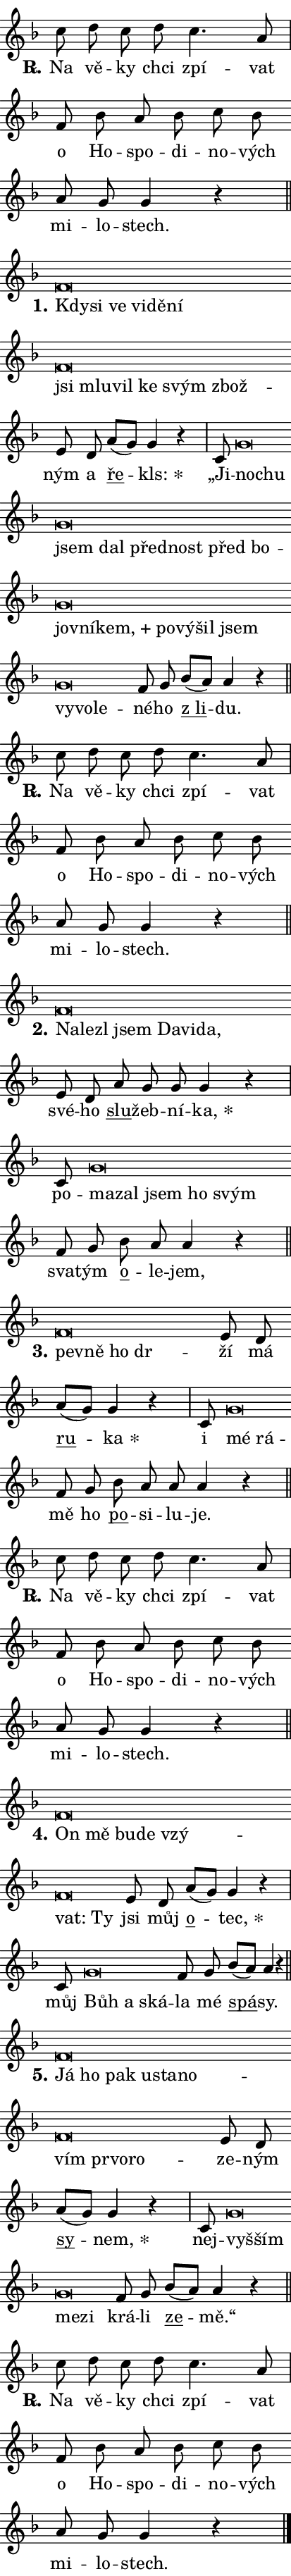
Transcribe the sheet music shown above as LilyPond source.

\version "2.22.1"
\header { tagline = "" }
\paper {
  indent = 0\cm
  top-margin = 0\cm
  right-margin = 0\cm
  bottom-margin = 0\cm
  left-margin = 0\cm
  paper-width = 7\cm
  page-breaking = #ly:one-page-breaking
  system-system-spacing.basic-distance = #11
  score-system-spacing.basic-distance = #11
  ragged-last = ##f
}


%% Author: Thomas Morley
%% https://lists.gnu.org/archive/html/lilypond-user/2020-05/msg00002.html
#(define (line-position grob)
"Returns position of @var[grob} in current system:
   @code{'start}, if at first time-step
   @code{'end}, if at last time-step
   @code{'middle} otherwise
"
  (let* ((col (ly:item-get-column grob))
         (ln (ly:grob-object col 'left-neighbor))
         (rn (ly:grob-object col 'right-neighbor))
         (col-to-check-left (if (ly:grob? ln) ln col))
         (col-to-check-right (if (ly:grob? rn) rn col))
         (break-dir-left
           (and
             (ly:grob-property col-to-check-left 'non-musical #f)
             (ly:item-break-dir col-to-check-left)))
         (break-dir-right
           (and
             (ly:grob-property col-to-check-right 'non-musical #f)
             (ly:item-break-dir col-to-check-right))))
        (cond ((eqv? 1 break-dir-left) 'start)
              ((eqv? -1 break-dir-right) 'end)
              (else 'middle))))

#(define (tranparent-at-line-position vctor)
  (lambda (grob)
  "Relying on @code{line-position} select the relevant enry from @var{vctor}.
Used to determine transparency,"
    (case (line-position grob)
      ((end) (not (vector-ref vctor 0)))
      ((middle) (not (vector-ref vctor 1)))
      ((start) (not (vector-ref vctor 2))))))

noteHeadBreakVisibility =
#(define-music-function (break-visibility)(vector?)
"Makes @code{NoteHead}s transparent relying on @var{break-visibility}"
#{
  \override NoteHead.transparent =
    #(tranparent-at-line-position break-visibility)
#})

#(define delete-ledgers-for-transparent-note-heads
  (lambda (grob)
    "Reads whether a @code{NoteHead} is transparent.
If so this @code{NoteHead} is removed from @code{'note-heads} from
@var{grob}, which is supposed to be @code{LedgerLineSpanner}.
As a result ledgers are not printed for this @code{NoteHead}"
    (let* ((nhds-array (ly:grob-object grob 'note-heads))
           (nhds-list
             (if (ly:grob-array? nhds-array)
                 (ly:grob-array->list nhds-array)
                 '()))
           ;; Relies on the transparent-property being done before
           ;; Staff.LedgerLineSpanner.after-line-breaking is executed.
           ;; This is fragile ...
           (to-keep
             (remove
               (lambda (nhd)
                 (ly:grob-property nhd 'transparent #f))
               nhds-list)))
      ;; TODO find a better method to iterate over grob-arrays, similiar
      ;; to filter/remove etc for lists
      ;; For now rebuilt from scratch
      (set! (ly:grob-object grob 'note-heads)  '())
      (for-each
        (lambda (nhd)
          (ly:pointer-group-interface::add-grob grob 'note-heads nhd))
        to-keep))))

hideNotes = {
  \noteHeadBreakVisibility #begin-of-line-visible
}
unHideNotes = {
  \noteHeadBreakVisibility #all-visible
}

% work-around for resetting accidentals
% https://lilypond.org/doc/v2.23/Documentation/notation/displaying-rhythms#unmetered-music
cadenzaMeasure = {
  \cadenzaOff
  \partial 1024 s1024
  \cadenzaOn
}

#(define-markup-command (accent layout props text) (markup?)
  "Underline accented syllable"
  (interpret-markup layout props
    #{\markup \override #'(offset . 4.3) \underline { #text }#}))

responsum = \markup \concat {
  "R" \hspace #-1.05 \path #0.1 #'((moveto 0 0.07) (lineto 0.9 0.8)) \hspace #0.05 "."
}

\layout {
    \context {
        \Staff
        \remove "Time_signature_engraver"
        \override LedgerLineSpanner.after-line-breaking = #delete-ledgers-for-transparent-note-heads
    }
    \context {
        \Voice {
            \override NoteHead.output-attributes = #'((class . "notehead"))
            \override Hairpin.height = #0.55
        }
    }
    \context {
        \Lyrics {
            \override StanzaNumber.output-attributes = #'((class . "stanzanumber"))
            \override LyricSpace.minimum-distance = #0.9
            \override LyricText.font-name = #"TeX Gyre Schola"
            \override LyricText.font-size = 1
            \override StanzaNumber.font-name = #"TeX Gyre Schola Bold"
            \override StanzaNumber.font-size = 1
        }
    }
}

% magnetic-lyrics.ily
%
%   written by
%     Jean Abou Samra <jean@abou-samra.fr>
%     Werner Lemberg <wl@gnu.org>
%
%   adapted by
%     Jiri Hon <jiri.hon@gmail.com>
%
% Version 2022-Apr-15

% https://www.mail-archive.com/lilypond-user@gnu.org/msg149350.html

#(define (Left_hyphen_pointer_engraver context)
   "Collect syllable-hyphen-syllable occurrences in lyrics and store
them in properties.  This engraver only looks to the left.  For
example, if the lyrics input is @code{foo -- bar}, it does the
following.

@itemize @bullet
@item
Set the @code{text} property of the @code{LyricHyphen} grob between
@q{foo} and @q{bar} to @code{foo}.

@item
Set the @code{left-hyphen} property of the @code{LyricText} grob with
text @q{foo} to the @code{LyricHyphen} grob between @q{foo} and
@q{bar}.
@end itemize

Use this auxiliary engraver in combination with the
@code{lyric-@/text::@/apply-@/magnetic-@/offset!} hook."
   (let ((hyphen #f)
         (text #f))
     (make-engraver
      (acknowledgers
       ((lyric-syllable-interface engraver grob source-engraver)
        (set! text grob)))
      (end-acknowledgers
       ((lyric-hyphen-interface engraver grob source-engraver)
        ;(when (not (grob::has-interface grob 'lyric-space-interface))
          (set! hyphen grob)));)
      ((stop-translation-timestep engraver)
       (when (and text hyphen)
         (ly:grob-set-object! text 'left-hyphen hyphen))
       (set! text #f)
       (set! hyphen #f)))))

#(define (lyric-text::apply-magnetic-offset! grob)
   "If the space between two syllables is less than the value in
property @code{LyricText@/.details@/.squash-threshold}, move the right
syllable to the left so that it gets concatenated with the left
syllable.

Use this function as a hook for
@code{LyricText@/.after-@/line-@/breaking} if the
@code{Left_@/hyphen_@/pointer_@/engraver} is active."
   (let ((hyphen (ly:grob-object grob 'left-hyphen #f)))
     (when hyphen
       (let ((left-text (ly:spanner-bound hyphen LEFT)))
         (when (grob::has-interface left-text 'lyric-syllable-interface)
           (let* ((common (ly:grob-common-refpoint grob left-text X))
                  (this-x-ext (ly:grob-extent grob common X))
                  (left-x-ext
                   (begin
                     ;; Trigger magnetism for left-text.
                     (ly:grob-property left-text 'after-line-breaking)
                     (ly:grob-extent left-text common X)))
                  ;; `delta` is the gap width between two syllables.
                  (delta (- (interval-start this-x-ext)
                            (interval-end left-x-ext)))
                  (details (ly:grob-property grob 'details))
                  (threshold (assoc-get 'squash-threshold details 0.2)))
             (when (< delta threshold)
               (let* (;; We have to manipulate the input text so that
                      ;; ligatures crossing syllable boundaries are not
                      ;; disabled.  For languages based on the Latin
                      ;; script this is essentially a beautification.
                      ;; However, for non-Western scripts it can be a
                      ;; necessity.
                      (lt (ly:grob-property left-text 'text))
                      (rt (ly:grob-property grob 'text))
                      (is-space (grob::has-interface hyphen 'lyric-space-interface))
                      (space (if is-space " " ""))
                      (space-markup (grob-interpret-markup grob " "))
                      (space-size (interval-length (ly:stencil-extent space-markup X)))
                      (extra-delta (if is-space space-size 0))
                      ;; Append new syllable.
                      (ltrt-space (if (and (string? lt) (string? rt))
                                (string-append lt space rt)
                                (make-concat-markup (list lt space rt))))
                      ;; Right-align `ltrt` to the right side.
                      (ltrt-space-markup (grob-interpret-markup
                               grob
                               (make-translate-markup
                                (cons (interval-length this-x-ext) 0)
                                (make-right-align-markup ltrt-space)))))
                 (begin
                   ;; Don't print `left-text`.
                   (ly:grob-set-property! left-text 'stencil #f)
                   ;; Set text and stencil (which holds all collected
                   ;; syllables so far) and shift it to the left.
                   (ly:grob-set-property! grob 'text ltrt-space)
                   (ly:grob-set-property! grob 'stencil ltrt-space-markup)
                   (ly:grob-translate-axis! grob (- (- delta extra-delta)) X))))))))))


#(define (lyric-hyphen::displace-bounds-first grob)
   ;; Make very sure this callback isn't triggered too early.
   (let ((left (ly:spanner-bound grob LEFT))
         (right (ly:spanner-bound grob RIGHT)))
     (ly:grob-property left 'after-line-breaking)
     (ly:grob-property right 'after-line-breaking)
     (ly:lyric-hyphen::print grob)))

squashThreshold = #0.4

\layout {
  \context {
    \Lyrics
    \consists #Left_hyphen_pointer_engraver
    \override LyricText.after-line-breaking =
      #lyric-text::apply-magnetic-offset!
    \override LyricHyphen.stencil = #lyric-hyphen::displace-bounds-first
    \override LyricText.details.squash-threshold = \squashThreshold
    \override LyricHyphen.minimum-distance = 0
    \override LyricHyphen.minimum-length = \squashThreshold
  }
}

squash = \override LyricText.details.squash-threshold = 9999
unSquash = \override LyricText.details.squash-threshold = \squashThreshold

left = \override LyricText.self-alignment-X = #LEFT
unLeft = \revert LyricText.self-alignment-X

starOffset = #(lambda (grob) 
                (let ((x_offset (ly:self-alignment-interface::aligned-on-x-parent grob)))
                  (if (= x_offset 0) 0 (+ x_offset 1.2))))

star = #(define-music-function (syllable)(string?)
"Append star separator at the end of a syllable"
#{
  \once \override LyricText.X-offset = #starOffset
  \lyricmode { \markup {
    #syllable
    \override #'((font-name . "TeX Gyre Schola Bold")) \hspace #0.2 \lower #0.65 \larger "*"
  } }
#})

starAccent = #(define-music-function (syllable)(string?)
"Append star separator at the end of a syllable and make accent"
#{
  \once \override LyricText.X-offset = #starOffset
  \lyricmode { \markup {
    \accent #syllable
    \override #'((font-name . "TeX Gyre Schola Bold")) \hspace #0.2 \lower #0.65 \larger "*"
  } }
#})

breath = #(define-music-function (syllable)(string?)
"Append breathing indicator at the end of a syllable"
#{
  \lyricmode { \markup { #syllable "+" } }
#})

optionalBreath = #(define-music-function (syllable)(string?)
"Append optional breathing indicator at the end of a syllable"
#{
  \lyricmode { \markup { #syllable "(+)" } }
#})


\score {
    <<
        \new Voice = "melody" { \cadenzaOn \key f \major \relative { c''8 d c d c4. a8 \cadenzaMeasure \bar "|" f bes a bes \bar "" c bes \bar "" a g g4 r \cadenzaMeasure \bar "||" \break }
\relative { f'\breve*1/16 \hideNotes \breve*1/16 \bar "" \breve*1/16 \bar "" \breve*1/16 \bar "" \breve*1/16 \bar "" \breve*1/16 \bar "" \breve*1/16 \bar "" \breve*1/16 \bar "" \breve*1/16 \bar "" \breve*1/16 \bar "" \breve*1/16 \breve*1/16 \bar "" \unHideNotes e8 d \bar "" a'[( g)] g4 r \cadenzaMeasure \bar "|" c,8 g'\breve*1/16 \hideNotes \breve*1/16 \bar "" \breve*1/16 \bar "" \breve*1/16 \bar "" \breve*1/16 \bar "" \breve*1/16 \bar "" \breve*1/16 \bar "" \breve*1/16 \bar "" \breve*1/16 \bar "" \breve*1/16 \bar "" \breve*1/16 \bar "" \breve*1/16 \bar "" \breve*1/16 \bar "" \breve*1/16 \bar "" \breve*1/16 \bar "" \breve*1/16 \bar "" \breve*1/16 \breve*1/16 \bar "" \unHideNotes f8 g \bar "" bes[( a)] a4 r \cadenzaMeasure \bar "||" \break }
\relative { c''8 d c d c4. a8 \cadenzaMeasure \bar "|" f bes a bes \bar "" c bes \bar "" a g g4 r \cadenzaMeasure \bar "||" \break }
\relative { f'\breve*1/16 \hideNotes \breve*1/16 \bar "" \breve*1/16 \bar "" \breve*1/16 \bar "" \breve*1/16 \bar "" \breve*1/16 \breve*1/16 \bar "" \unHideNotes e8 d \bar "" a' g g g4 r \cadenzaMeasure \bar "|" c,8 g'\breve*1/16 \hideNotes \breve*1/16 \bar "" \breve*1/16 \bar "" \breve*1/16 \breve*1/16 \bar "" \unHideNotes f8 g \bar "" bes a a4 r \cadenzaMeasure \bar "||" \break }
\relative { f'\breve*1/16 \hideNotes \breve*1/16 \bar "" \breve*1/16 \breve*1/16 \bar "" \unHideNotes e8 d \bar "" a'[( g)] g4 r \cadenzaMeasure \bar "|" c,8 g'\breve*1/16 \hideNotes \breve*1/16 \bar "" \unHideNotes f8 g \bar "" bes a a a4 r \cadenzaMeasure \bar "||" \break }
\relative { c''8 d c d c4. a8 \cadenzaMeasure \bar "|" f bes a bes \bar "" c bes \bar "" a g g4 r \cadenzaMeasure \bar "||" \break }
\relative { f'\breve*1/16 \hideNotes \breve*1/16 \bar "" \breve*1/16 \bar "" \breve*1/16 \bar "" \breve*1/16 \bar "" \breve*1/16 \breve*1/16 \bar "" \unHideNotes e8 d \bar "" a'[( g)] g4 r \cadenzaMeasure \bar "|" c,8 g'\breve*1/16 \hideNotes \breve*1/16 \breve*1/16 \bar "" \unHideNotes f8 g \bar "" bes[( a)] a4 r \cadenzaMeasure \bar "||" \break }
\relative { f'\breve*1/16 \hideNotes \breve*1/16 \bar "" \breve*1/16 \bar "" \breve*1/16 \bar "" \breve*1/16 \bar "" \breve*1/16 \bar "" \breve*1/16 \bar "" \breve*1/16 \bar "" \breve*1/16 \breve*1/16 \bar "" \unHideNotes e8 d \bar "" a'[( g)] g4 r \cadenzaMeasure \bar "|" c,8 g'\breve*1/16 \hideNotes \breve*1/16 \bar "" \breve*1/16 \breve*1/16 \bar "" \unHideNotes f8 g \bar "" bes[( a)] a4 r \cadenzaMeasure \bar "||" \break }
\relative { c''8 d c d c4. a8 \cadenzaMeasure \bar "|" f bes a bes \bar "" c bes \bar "" a g g4 r \cadenzaMeasure \bar "||" \break } \bar "|." }
        \new Lyrics \lyricsto "melody" { \lyricmode { \set stanza = \responsum
Na vě -- ky chci zpí -- vat o Ho -- spo -- di -- no -- vých mi -- lo -- stech.
\set stanza = "1."
\left Kdy -- \squash si ve vi -- dě -- ní jsi mlu -- vil ke svým zbož -- \unLeft \unSquash ným a \markup \accent ře -- \star kls: „Ji -- \left no -- \squash chu jsem dal před -- nost před bo -- jov -- ní -- \breath "kem," po -- vý -- šil jsem vy -- vo -- le -- \unLeft \unSquash né -- ho \markup \accent "z li" -- du.
\set stanza = \responsum
Na vě -- ky chci zpí -- vat o Ho -- spo -- di -- no -- vých mi -- lo -- stech.
\set stanza = "2."
\left Na -- \squash le -- zl jsem Da -- vi -- da, \unLeft \unSquash své -- ho \markup \accent slu -- žeb -- ní -- \star ka, po -- \left ma -- \squash zal jsem ho svým \unLeft \unSquash sva -- tým \markup \accent o -- le -- jem,
\set stanza = "3."
\left pev -- \squash ně ho dr -- \unLeft \unSquash ží má \markup \accent ru -- \star ka i \left mé \squash rá -- \unLeft \unSquash mě ho \markup \accent po -- si -- lu -- je.
\set stanza = \responsum
Na vě -- ky chci zpí -- vat o Ho -- spo -- di -- no -- vých mi -- lo -- stech.
\set stanza = "4."
\left On \squash mě bu -- de vzý -- vat: Ty \unLeft \unSquash jsi můj \markup \accent o -- \star tec, můj \left Bůh \squash a ská -- \unLeft \unSquash la mé \markup \accent spá -- sy.
\set stanza = "5."
\left Já \squash ho pak u -- sta -- no -- vím pr -- vo -- ro -- \unLeft \unSquash ze -- ným \markup \accent sy -- \star nem, nej -- \left vyš -- \squash ším me -- zi \unLeft \unSquash krá -- li \markup \accent ze -- mě.“
\set stanza = \responsum
Na vě -- ky chci zpí -- vat o Ho -- spo -- di -- no -- vých mi -- lo -- stech. } }
    >>
    \layout {}
}
